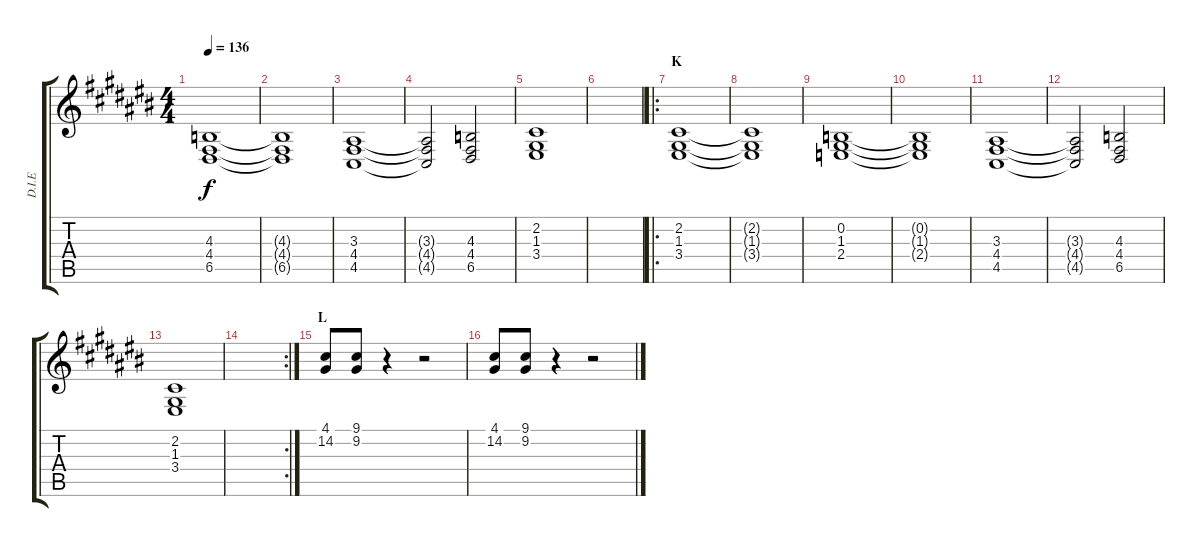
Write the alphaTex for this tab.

\track ("D.I.E" "D.I.E") {instrument reedorgan}
\staff {score tabs}
\tuning (E4 B3 G3 D3 A2 E2) {hide}
\ts (4 4)
\tempo 136
\clef g2
\ks c#
(4.3 4.4 6.5).1{dy f} |
(4.3{t} 4.4{t} 6.5{t}).1 |
(3.3 4.4 4.5).1 |
(3.3{t} 4.4{t} 4.5{t}).2 (4.3 4.4 6.5).2 |
(2.2 1.3 3.4).1 |
|
\ro
\section ("" "K")
(2.2 1.3 3.4).1 |
(2.2{t} 1.3{t} 3.4{t}).1 |
(0.2 1.3 2.4).1 |
(0.2{t} 1.3{t} 2.4{t}).1 |
(3.3 4.4 4.5).1 |
(3.3{t} 4.4{t} 4.5{t}).2 (4.3 4.4 6.5).2 |
(2.2 1.3 3.4).1 |
\rc 2
|
\section ("" "L")
(4.1 14.2).8 (9.1 9.2).8 r.4 r.2 |
(4.1 14.2).8 (9.1 9.2).8 r.4 r.2
